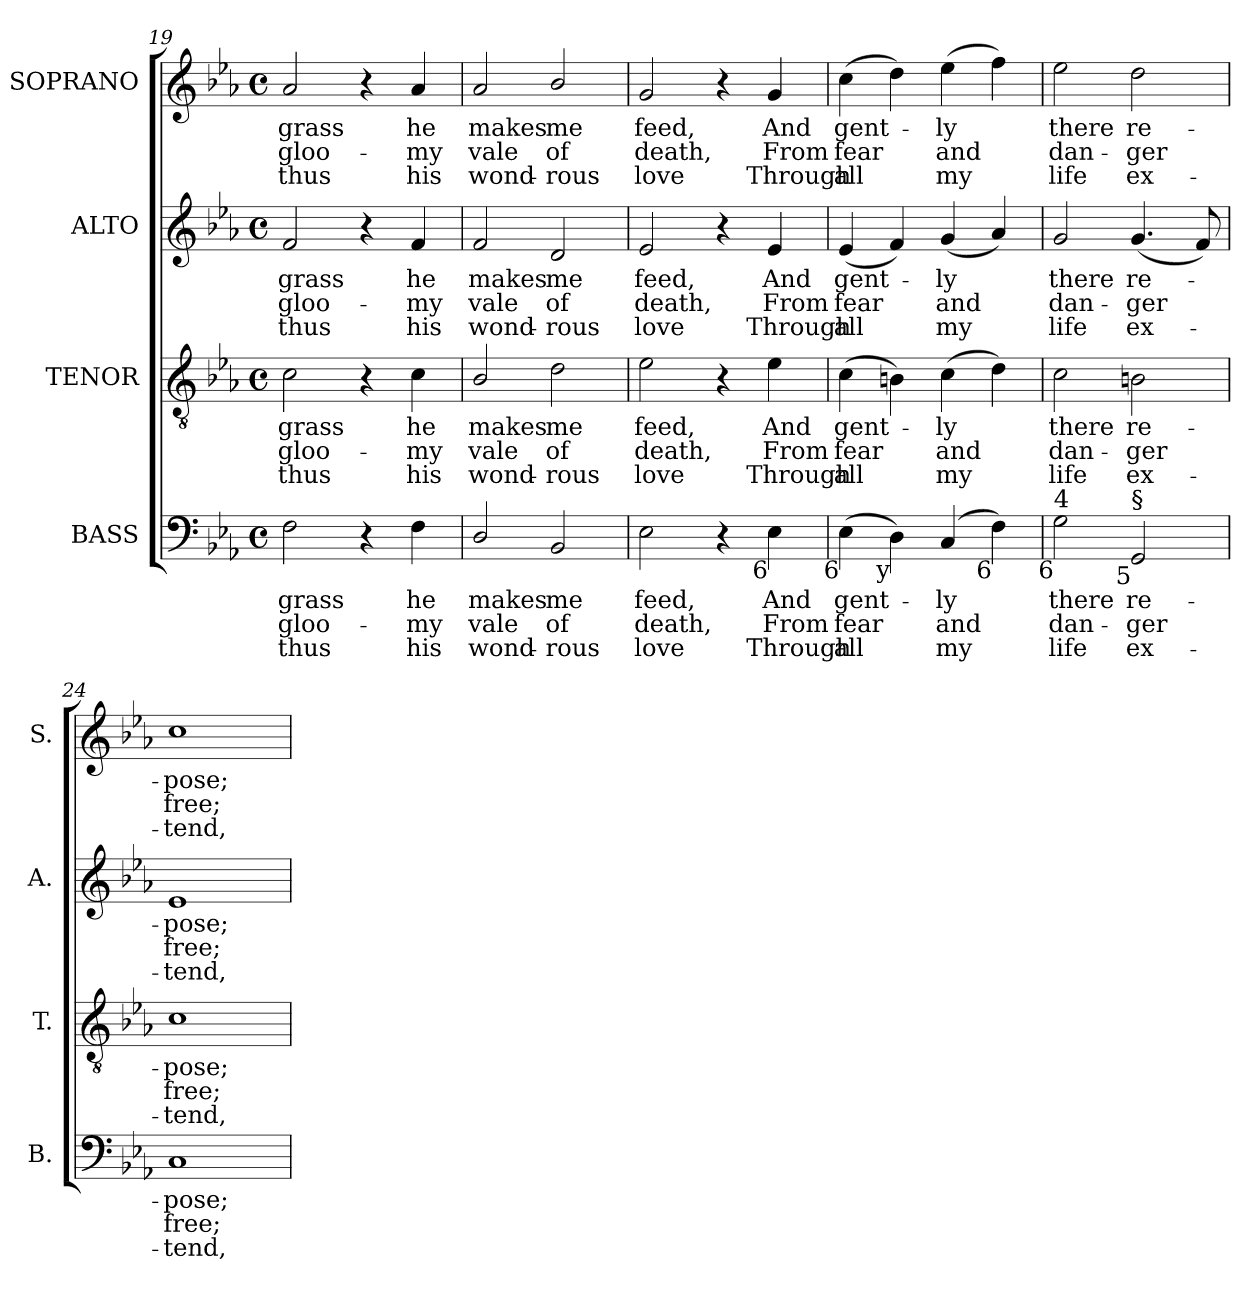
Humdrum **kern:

**kern	**text	**text	**text	**kern	**text	**text	**text	**kern	**text	**text	**text	**kern	**text	**text	**text
*part4	*part4	*part4	*part4	*part3	*part3	*part3	*part3	*part2	*part2	*part2	*part2	*part1	*part1	*part1	*part1
*staff4	*staff4	*staff4	*staff4	*staff3	*staff3	*staff3	*staff3	*staff2	*staff2	*staff2	*staff2	*staff1	*staff1	*staff1	*staff1
*I"BASS	*	*	*	*I"TENOR	*	*	*	*I"ALTO	*	*	*	*I"SOPRANO	*	*	*
*I'B.	*	*	*	*I'T.	*	*	*	*I'A.	*	*	*	*I'S.	*	*	*
*clefF4	*	*	*	*clefGv2	*	*	*	*clefG2	*	*	*	*clefG2	*	*	*
*	*	*	*	*ITrd7c12	*	*	*	*	*	*	*	*	*	*	*
*k[b-e-a-]	*	*	*	*k[b-e-a-]	*	*	*	*k[b-e-a-]	*	*	*	*k[b-e-a-]	*	*	*
*E-:	*	*	*	*E-:	*	*	*	*E-:	*	*	*	*E-:	*	*	*
*M4/4	*	*	*	*M4/4	*	*	*	*M4/4	*	*	*	*M4/4	*	*	*
*met(c)	*	*	*	*met(c)	*	*	*	*met(c)	*	*	*	*met(c)	*	*	*
=19	=19	=19	=19	=19	=19	=19	=19	=19	=19	=19	=19	=19	=19	=19	=19
!	!LO:LY:b:color=#000000	!LO:LY:b:color=#000000	!LO:LY:b:color=#000000	!	!	!	!	!	!	!	!	!	!	!	!
!	!	!	!	!	!LO:LY:b:color=#000000	!LO:LY:b:color=#000000	!LO:LY:b:color=#000000	!	!	!	!	!	!	!	!
!	!	!	!	!	!	!	!	!	!LO:LY:b:color=#000000	!LO:LY:b:color=#000000	!LO:LY:b:color=#000000	!	!	!	!
!	!	!	!	!	!	!	!	!	!	!	!	!	!LO:LY:b:color=#000000	!LO:LY:b:color=#000000	!LO:LY:b:color=#000000
2Fi\	grass	gloo-	thus	2Ci\	grass	gloo-	thus	2fi/	grass	gloo-	thus	2a-i/	grass	gloo-	thus
4r	.	.	.	4r	.	.	.	4r	.	.	.	4r	.	.	.
!	!LO:LY:b:color=#000000	!LO:LY:b:color=#000000	!LO:LY:b:color=#000000	!	!	!	!	!	!	!	!	!	!	!	!
!	!	!	!	!	!LO:LY:b:color=#000000	!LO:LY:b:color=#000000	!LO:LY:b:color=#000000	!	!	!	!	!	!	!	!
!	!	!	!	!	!	!	!	!	!LO:LY:b:color=#000000	!LO:LY:b:color=#000000	!LO:LY:b:color=#000000	!	!	!	!
!	!	!	!	!	!	!	!	!	!	!	!	!	!LO:LY:b:color=#000000	!LO:LY:b:color=#000000	!LO:LY:b:color=#000000
4Fi\	he	-my	his	4Ci\	he	-my	his	4fi/	he	-my	his	4a-i/	he	-my	his
=20	=20	=20	=20	=20	=20	=20	=20	=20	=20	=20	=20	=20	=20	=20	=20
!	!LO:LY:b:color=#000000	!LO:LY:b:color=#000000	!LO:LY:b:color=#000000	!	!	!	!	!	!	!	!	!	!	!	!
!	!	!	!	!	!LO:LY:b:color=#000000	!LO:LY:b:color=#000000	!LO:LY:b:color=#000000	!	!	!	!	!	!	!	!
!	!	!	!	!	!	!	!	!	!LO:LY:b:color=#000000	!LO:LY:b:color=#000000	!LO:LY:b:color=#000000	!	!	!	!
!	!	!	!	!	!	!	!	!	!	!	!	!	!LO:LY:b:color=#000000	!LO:LY:b:color=#000000	!LO:LY:b:color=#000000
2Di/	makes	vale	wond-	2BB-i/	makes	vale	wond-	2fi/	makes	vale	wond-	2a-i/	makes	vale	wond-
!	!LO:LY:b:color=#000000	!LO:LY:b:color=#000000	!LO:LY:b:color=#000000	!	!	!	!	!	!	!	!	!	!	!	!
!	!	!	!	!	!LO:LY:b:color=#000000	!LO:LY:b:color=#000000	!LO:LY:b:color=#000000	!	!	!	!	!	!	!	!
!	!	!	!	!	!	!	!	!	!LO:LY:b:color=#000000	!LO:LY:b:color=#000000	!LO:LY:b:color=#000000	!	!	!	!
!	!	!	!	!	!	!	!	!	!	!	!	!	!LO:LY:b:color=#000000	!LO:LY:b:color=#000000	!LO:LY:b:color=#000000
2BB-i/	me	of	-rous	2Di\	me	of	-rous	2di/	me	of	-rous	2b-i/	me	of	-rous
!!LO:PB:g=z
=21	=21	=21	=21	=21	=21	=21	=21	=21	=21	=21	=21	=21	=21	=21	=21
!	!LO:LY:b:color=#000000	!LO:LY:b:color=#000000	!LO:LY:b:color=#000000	!	!	!	!	!	!	!	!	!	!	!	!
!	!	!	!	!	!LO:LY:b:color=#000000	!LO:LY:b:color=#000000	!LO:LY:b:color=#000000	!	!	!	!	!	!	!	!
!	!	!	!	!	!	!	!	!	!LO:LY:b:color=#000000	!LO:LY:b:color=#000000	!LO:LY:b:color=#000000	!	!	!	!
!	!	!	!	!	!	!	!	!	!	!	!	!	!LO:LY:b:color=#000000	!LO:LY:b:color=#000000	!LO:LY:b:color=#000000
2E-i\	feed,	death,	love	2E-i\	feed,	death,	love	2e-i/	feed,	death,	love	2gi/	feed,	death,	love
4r	.	.	.	4r	.	.	.	4r	.	.	.	4r	.	.	.
!	!LO:LY:b:color=#000000	!LO:LY:b:color=#000000	!LO:LY:b:color=#000000	!	!	!	!	!	!	!	!	!	!	!	!
!	!	!	!	!	!LO:LY:b:color=#000000	!LO:LY:b:color=#000000	!LO:LY:b:color=#000000	!	!	!	!	!	!	!	!
!	!	!	!	!	!	!	!	!	!LO:LY:b:color=#000000	!LO:LY:b:color=#000000	!LO:LY:b:color=#000000	!	!	!	!
!LO:TX:b:rj:t=6	!	!	!	!	!	!	!	!	!	!	!	!	!	!	!
!	!	!	!	!	!	!	!	!	!	!	!	!	!LO:LY:b:color=#000000	!LO:LY:b:color=#000000	!LO:LY:b:color=#000000
4E-i\	And	From	Through	4E-i\	And	From	Through	4e-i/	And	From	Through	4gi/	And	From	Through
=22	=22	=22	=22	=22	=22	=22	=22	=22	=22	=22	=22	=22	=22	=22	=22
!	!LO:LY:b:color=#000000	!LO:LY:b:color=#000000	!LO:LY:b:color=#000000	!	!	!	!	!	!	!	!	!	!	!	!
!	!	!	!	!	!LO:LY:b:color=#000000	!LO:LY:b:color=#000000	!LO:LY:b:color=#000000	!	!	!	!	!	!	!	!
!	!	!	!	!	!	!	!	!	!LO:LY:b:color=#000000	!LO:LY:b:color=#000000	!LO:LY:b:color=#000000	!	!	!	!
!LO:TX:b:rj:t=6	!	!	!	!	!	!	!	!	!	!	!	!	!	!	!
!	!	!	!	!	!	!	!	!	!	!	!	!	!LO:LY:b:color=#000000	!LO:LY:b:color=#000000	!LO:LY:b:color=#000000
(4E-i\	gent-	fear	all	(4Ci\	gent-	fear	all	(4e-i/	gent-	fear	all	(4cci\	gent-	fear	all
!LO:TX:b:rj:t=y	!	!	!	!	!	!	!	!	!	!	!	!	!	!	!
4Di\)	.	.	.	4BBni\)	.	.	.	4fi/)	.	.	.	4ddi\)	.	.	.
!	!LO:LY:b:color=#000000	!LO:LY:b:color=#000000	!LO:LY:b:color=#000000	!	!	!	!	!	!	!	!	!	!	!	!
!	!	!	!	!	!LO:LY:b:color=#000000	!LO:LY:b:color=#000000	!LO:LY:b:color=#000000	!	!	!	!	!	!	!	!
!	!	!	!	!	!	!	!	!	!LO:LY:b:color=#000000	!LO:LY:b:color=#000000	!LO:LY:b:color=#000000	!	!	!	!
!	!	!	!	!	!	!	!	!	!	!	!	!	!LO:LY:b:color=#000000	!LO:LY:b:color=#000000	!LO:LY:b:color=#000000
(4Ci/	-ly	and	my	(4Ci\	-ly	and	my	(4gi/	-ly	and	my	(4ee-i\	-ly	and	my
!LO:TX:b:rj:t=6	!	!	!	!	!	!	!	!	!	!	!	!	!	!	!
4Fi\)	.	.	.	4Di\)	.	.	.	4a-i/)	.	.	.	4ffi\)	.	.	.
=23	=23	=23	=23	=23	=23	=23	=23	=23	=23	=23	=23	=23	=23	=23	=23
!	!LO:LY:b:color=#000000	!LO:LY:b:color=#000000	!LO:LY:b:color=#000000	!	!	!	!	!	!	!	!	!	!	!	!
!	!	!	!	!	!LO:LY:b:color=#000000	!LO:LY:b:color=#000000	!LO:LY:b:color=#000000	!	!	!	!	!	!	!	!
!	!	!	!	!	!	!	!	!	!LO:LY:b:color=#000000	!LO:LY:b:color=#000000	!LO:LY:b:color=#000000	!	!	!	!
!LO:TX:b:rj:t=6	!	!	!	!	!	!	!	!	!	!	!	!	!	!	!
!LO:TX:t=4	!	!	!	!	!	!	!	!	!	!	!	!	!	!	!
!	!	!	!	!	!	!	!	!	!	!	!	!	!LO:LY:b:color=#000000	!LO:LY:b:color=#000000	!LO:LY:b:color=#000000
2Gi\	there	dan-	life	2Ci\	there	dan-	life	2gi/	there	dan-	life	2ee-i\	there	dan-	life
!	!LO:LY:b:color=#000000	!LO:LY:b:color=#000000	!LO:LY:b:color=#000000	!	!	!	!	!	!	!	!	!	!	!	!
!	!	!	!	!	!LO:LY:b:color=#000000	!LO:LY:b:color=#000000	!LO:LY:b:color=#000000	!	!	!	!	!	!	!	!
!	!	!	!	!	!	!	!	!	!LO:LY:b:color=#000000	!LO:LY:b:color=#000000	!LO:LY:b:color=#000000	!	!	!	!
!LO:TX:b:rj:t=5	!	!	!	!	!	!	!	!	!	!	!	!	!	!	!
!LO:TX:t=§	!	!	!	!	!	!	!	!	!	!	!	!	!	!	!
!	!	!	!	!	!	!	!	!	!	!	!	!	!LO:LY:b:color=#000000	!LO:LY:b:color=#000000	!LO:LY:b:color=#000000
2GGi/	re-	-ger	ex-	2BBni\	re-	-ger	ex-	(4.gi/	re-	-ger	ex-	2ddi\	re-	-ger	ex-
.	.	.	.	.	.	.	.	8fi/)	.	.	.	.	.	.	.
=24	=24	=24	=24	=24	=24	=24	=24	=24	=24	=24	=24	=24	=24	=24	=24
!	!LO:LY:b:color=#000000	!LO:LY:b:color=#000000	!LO:LY:b:color=#000000	!	!	!	!	!	!	!	!	!	!	!	!
!	!	!	!	!	!LO:LY:b:color=#000000	!LO:LY:b:color=#000000	!LO:LY:b:color=#000000	!	!	!	!	!	!	!	!
!	!	!	!	!	!	!	!	!	!LO:LY:b:color=#000000	!LO:LY:b:color=#000000	!LO:LY:b:color=#000000	!	!	!	!
!	!	!	!	!	!	!	!	!	!	!	!	!	!LO:LY:b:color=#000000	!LO:LY:b:color=#000000	!LO:LY:b:color=#000000
1Ci	-pose;	free;	-tend,	1Ci	-pose;	free;	-tend,	1e-i	-pose;	free;	-tend,	1cci	-pose;	free;	-tend,
=	=	=	=	=	=	=	=	=	=	=	=	=	=	=	=
*-	*-	*-	*-	*-	*-	*-	*-	*-	*-	*-	*-	*-	*-	*-	*-
